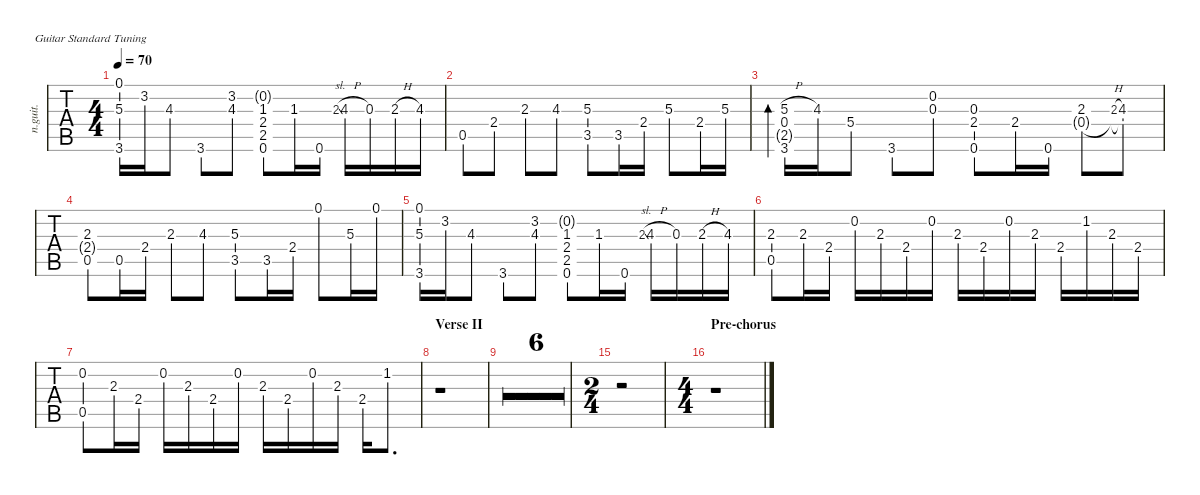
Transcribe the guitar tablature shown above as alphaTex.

\defaultSystemsLayout 4
\hideDynamics
\bracketExtendMode nobrackets
\otherSystemsTrackNameOrientation horizontal
\track ("Nylon Guitar" "n.guit.") {defaultSystemsLayout 4 multiBarRest instrument acousticguitarnylon}
\staff {tabs}
\tuning (E4 B3 G3 D3 A2 E2)
\ts (4 4)
\tempo 70
\clef g2
\ks c
(0.1 3.6 5.3).16{dy f} 3.2.16 4.3.8 3.6.8 (4.3{st} 3.2{st}).8 (0.6 2.5 2.4 1.3{acc #} 0.2{g}).8 1.3{acc #}.16 0.6.16 2.3{sl}.8{gr onbeat} 4.3{h}.16 0.3.16 2.3{h}.16 4.3.16 |
0.5.8 2.4.8 2.3.8 4.3.8 (3.5 5.3).8 3.5.16 2.4.16 5.3.8 2.4.16 5.3.16 |
(3.6 2.5{g} 0.4 5.3{h}).16{bd 54} 4.3.16 5.4.8 3.6.8 (0.2{st} 0.3{st}).8 (0.3 2.4 0.6).8 2.4.16 0.6.16 (2.3 0.4{g}).8 (2.3{h} 0.4{t}).8{gr onbeat} (4.3 0.4{t}).8 |
(2.3 0.5 2.4{g}).8 0.5.16 2.4.16 2.3.8 4.3.8 (3.5 5.3).8 3.5.16 2.4.16 0.1.8 5.3.16 0.1.16 |
(0.1 3.6 5.3).16 3.2.16 4.3.8 3.6.8 (4.3{st} 3.2{st}).8 (0.6 2.5 2.4 1.3{acc #} 0.2{g}).8 1.3{acc #}.16 0.6.16 2.3{sl}.8{gr onbeat} 4.3{h}.16 0.3.16 2.3{h}.16 4.3.16 |
(0.5 2.3).8 2.3.16 2.4.16 0.2.16 2.3.16 2.4.16 0.2.16 2.3.16 2.4.16 0.2.16 2.3.16 2.4.16 1.2.16 2.3.16 2.4.16 |
(0.2 0.5).8 2.3.16 2.4.16 0.2.16 2.3.16 2.4.16 0.2.16 2.3.16 2.4.16 0.2.16 2.3.16 2.4.16 1.2.8{d} |
\section ("" "Verse II")
r.1 |
r.1 |
r.1 |
r.1 |
r.1 |
r.1 |
r.1 |
\ts (2 4)
\beaming (8 2 2)
r.2 |
\ts (4 4)
\beaming (8 2 2 2 2)
\section ("" "Pre-chorus")
r.1
